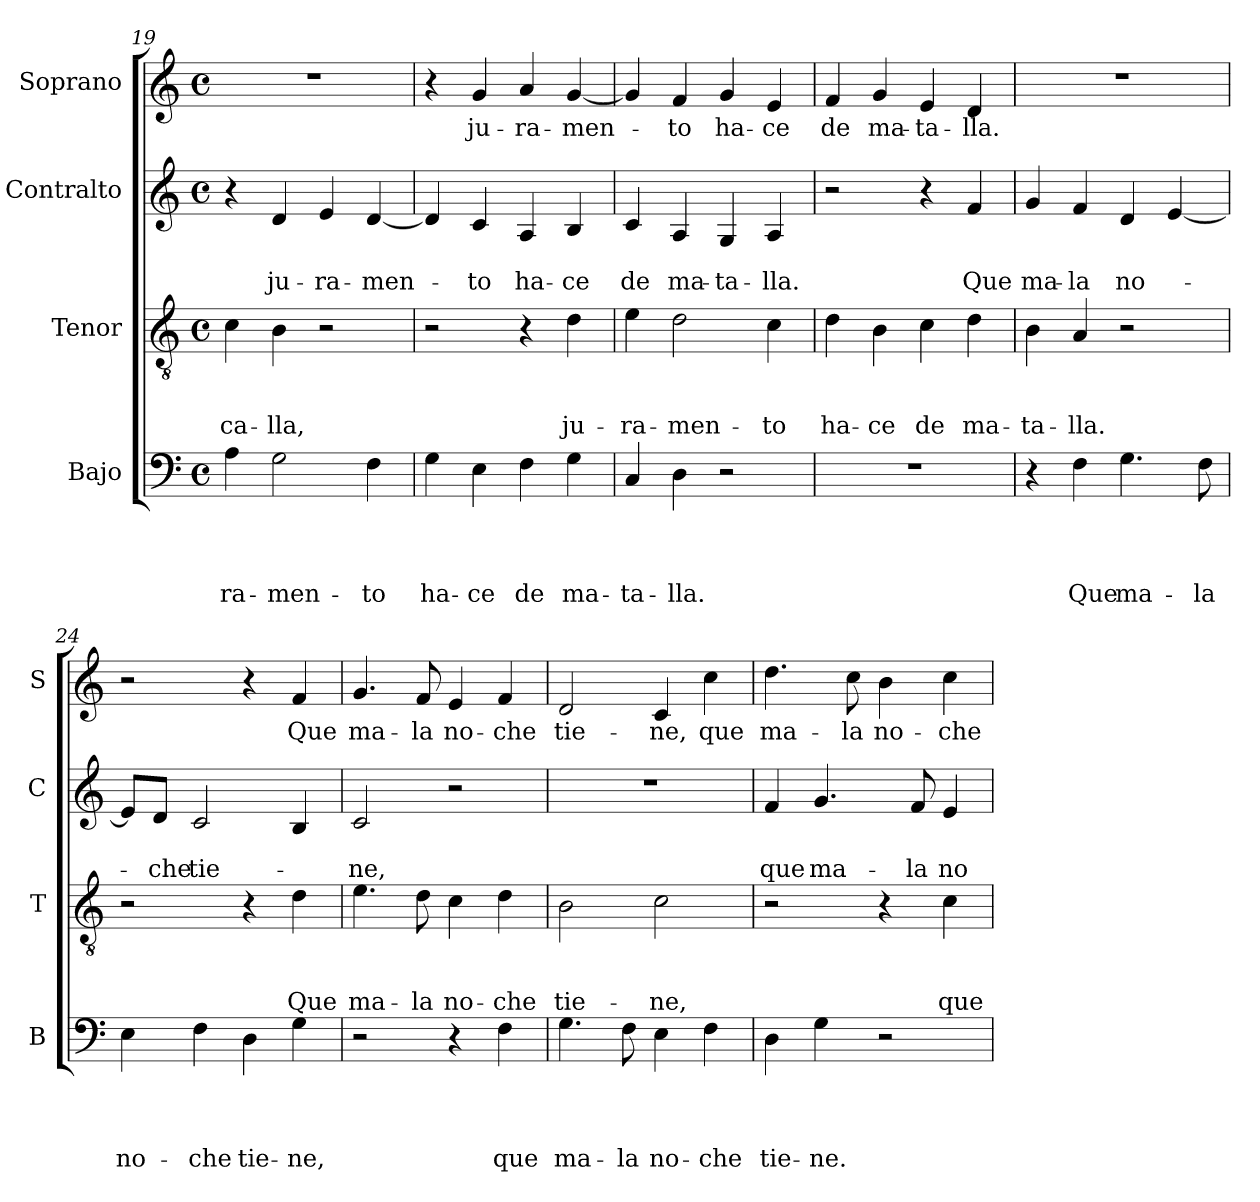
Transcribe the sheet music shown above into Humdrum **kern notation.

**kern	**text	**text	**text	**text	**kern	**text	**text	**text	**kern	**text	**text	**kern	**text
*part4	*part4	*part4	*part4	*part4	*part3	*part3	*part3	*part3	*part2	*part2	*part2	*part1	*part1
*staff4	*staff4	*staff4	*staff4	*staff4	*staff3	*staff3	*staff3	*staff3	*staff2	*staff2	*staff2	*staff1	*staff1
*I"Bajo	*	*	*	*	*I"Tenor	*	*	*	*I"Contralto	*	*	*I"Soprano	*
*I'B	*	*	*	*	*I'T	*	*	*	*I'C	*	*	*I'S	*
*clefF4	*	*	*	*	*clefGv2	*	*	*	*clefG2	*	*	*clefG2	*
*k[]	*	*	*	*	*k[]	*	*	*	*k[]	*	*	*k[]	*
*C:	*	*	*	*	*C:	*	*	*	*C:	*	*	*C:	*
*M4/4	*	*	*	*	*M4/4	*	*	*	*M4/4	*	*	*M4/4	*
*met(c)	*	*	*	*	*met(c)	*	*	*	*met(c)	*	*	*met(c)	*
=19	=19	=19	=19	=19	=19	=19	=19	=19	=19	=19	=19	=19	=19
4A\	.	.	.	-ra-	4c\	.	.	ca-	4r	.	.	1r	.
2G\	.	.	.	-men-	4B\	.	.	-lla,	4d/	.	ju-	.	.
.	.	.	.	.	2r	.	.	.	4e/	.	-ra-	.	.
4F\	.	.	.	-to	.	.	.	.	[4d/	.	-men-	.	.
!!LO:LB:g=z
=20	=20	=20	=20	=20	=20	=20	=20	=20	=20	=20	=20	=20	=20
4G\	.	.	.	ha-	2r	.	.	.	4d/]	.	.	4r	.
4E\	.	.	.	-ce	.	.	.	.	4c/	.	-to	4g/	ju-
4F\	.	.	.	de	4r	.	.	.	4A/	.	ha-	4a/	-ra-
4G\	.	.	.	ma-	4d\	.	.	ju-	4B/	.	-ce	[4g/	-men-
=21	=21	=21	=21	=21	=21	=21	=21	=21	=21	=21	=21	=21	=21
4C/	.	.	.	-ta-	4e\	.	.	-ra-	4c/	.	de	4g/]	.
4D\	.	.	.	-lla.	2d\	.	.	-men-	4A/	.	ma-	4f/	-to
2r	.	.	.	.	.	.	.	.	4G/	.	-ta-	4g/	ha-
.	.	.	.	.	4c\	.	.	-to	4A/	.	-lla.	4e/	-ce
=22	=22	=22	=22	=22	=22	=22	=22	=22	=22	=22	=22	=22	=22
1r	.	.	.	.	4d\	.	.	ha-	2r	.	.	4f/	de
.	.	.	.	.	4B\	.	.	-ce	.	.	.	4g/	ma-
.	.	.	.	.	4c\	.	.	de	4r	.	.	4e/	-ta-
.	.	.	.	.	4d\	.	.	ma-	4f/	.	Que	4d/	-lla.
=23	=23	=23	=23	=23	=23	=23	=23	=23	=23	=23	=23	=23	=23
4r	.	.	.	.	4B\	.	.	-ta-	4g/	.	ma-	1r	.
4F\	.	.	.	Que	4A/	.	.	-lla.	4f/	.	-la	.	.
4.G\	.	.	.	ma-	2r	.	.	.	4d/	.	no-	.	.
.	.	.	.	.	.	.	.	.	[4e/	.	.	.	.
8F\	.	.	.	-la	.	.	.	.	.	.	.	.	.
=24	=24	=24	=24	=24	=24	=24	=24	=24	=24	=24	=24	=24	=24
4E\	.	.	.	no-	2r	.	.	.	8e/L]	.	.	2r	.
.	.	.	.	.	.	.	.	.	8d/J	.	-che	.	.
4F\	.	.	.	-che	.	.	.	.	2c/	.	tie-	.	.
4D\	.	.	.	tie-	4r	.	.	.	.	.	.	4r	.
4G\	.	.	.	-ne,	4d\	.	.	Que	4B/	.	.	4f/	Que
!!LO:LB:g=z
=25	=25	=25	=25	=25	=25	=25	=25	=25	=25	=25	=25	=25	=25
2r	.	.	.	.	4.e\	.	.	ma-	2c/	.	-ne,	4.g/	ma-
.	.	.	.	.	8d\	.	.	-la	.	.	.	8f/	-la
4r	.	.	.	.	4c\	.	.	no-	2r	.	.	4e/	no-
4F\	.	.	.	que	4d\	.	.	-che	.	.	.	4f/	-che
=26	=26	=26	=26	=26	=26	=26	=26	=26	=26	=26	=26	=26	=26
4.G\	.	.	.	ma-	2B\	.	.	tie-	1r	.	.	2d/	tie-
8F\	.	.	.	-la	.	.	.	.	.	.	.	.	.
4E\	.	.	.	no-	2c\	.	.	-ne,	.	.	.	4c/	-ne,
4F\	.	.	.	-che	.	.	.	.	.	.	.	4cc\	que
=27	=27	=27	=27	=27	=27	=27	=27	=27	=27	=27	=27	=27	=27
4D\	.	.	.	tie-	2r	.	.	.	4f/	.	que	4.dd\	ma-
4G\	.	.	.	-ne.	.	.	.	.	4.g/	.	ma-	.	.
.	.	.	.	.	.	.	.	.	.	.	.	8cc\	-la
2r	.	.	.	.	4r	.	.	.	.	.	.	4b\	no-
.	.	.	.	.	.	.	.	.	8f/	.	-la	.	.
.	.	.	.	.	4c\	.	.	que	4e/	.	no-	4cc\	-che
=	=	=	=	=	=	=	=	=	=	=	=	=	=
*-	*-	*-	*-	*-	*-	*-	*-	*-	*-	*-	*-	*-	*-
